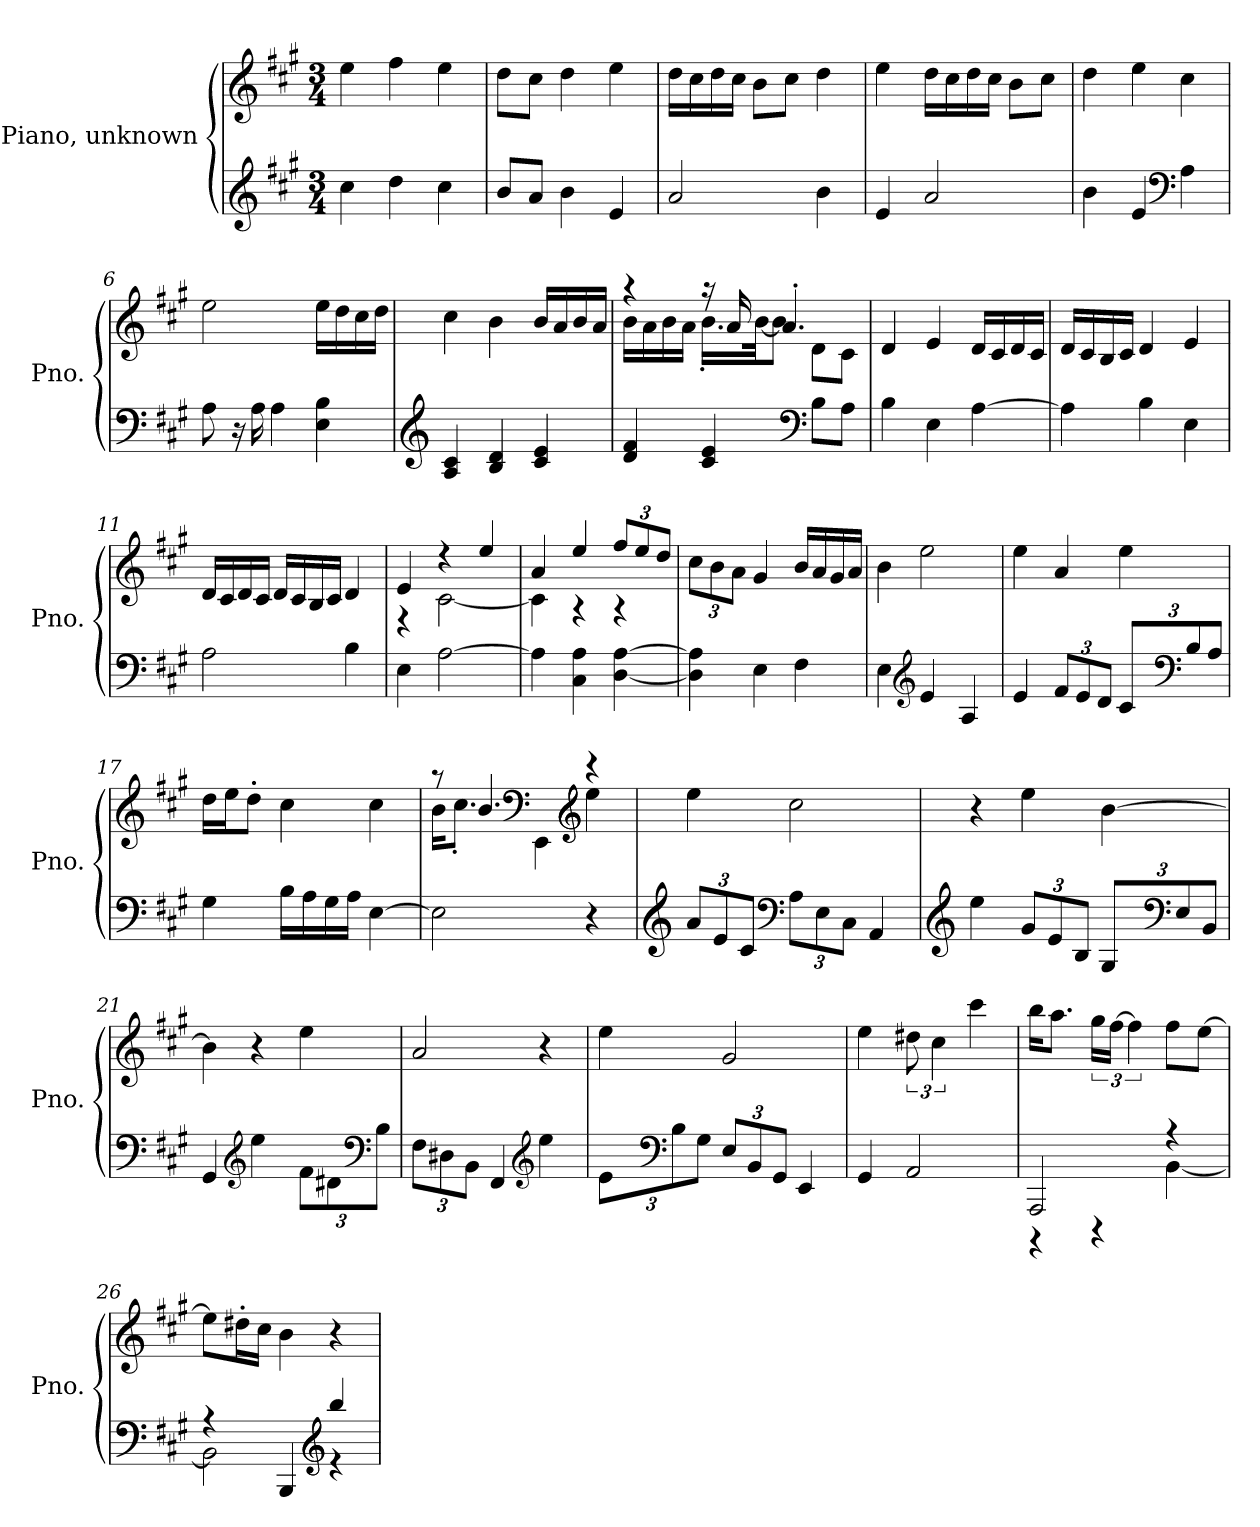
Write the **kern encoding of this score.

**kern	**kern
*part1	*part1
*staff2	*staff1
*I"Piano, unknown	*
*I'Pno.	*
*clefG2	*clefG2
*k[f#c#g#]	*k[f#c#g#]
*M3/4	*M3/4
*MM139	*MM139
=1	=1
4cc#\	4ee\
4dd\	4ff#\
4cc#\	4ee\
=2	=2
8b/L	8dd\L
8a/J	8cc#\J
4b\	4dd\
4e/	4ee\
=3	=3
2a/	16dd\LL
.	16cc#\
.	16dd\
.	16cc#\JJ
.	8b\L
.	8cc#\J
4b\	4dd\
=4	=4
4e/	4ee\
2a/	16dd\LL
.	16cc#\
.	16dd\
.	16cc#\JJ
.	8b\L
.	8cc#\J
=5	=5
4b\	4dd\
4e/	4ee\
*clefF4	*
4A\	4cc#\
=6	=6
8A\	2ee\
16r	.
16A\	.
4A\	.
4E\ 4B\	16ee\LL
.	16dd\
.	16cc#\
.	16dd\JJ
!!LO:LB:g=z
=7	=7
*clefG2	*
4A/ 4c#/	4cc#\
4B/ 4d/	4b\
4c#/ 4e/	16b/LL
.	16a/
.	16b/
.	16a/JJ
=8	=8
*	*^
4d/ 4f#/	4r	16b\LL
.	.	16a\
.	.	16b\
.	.	16a\JJ
4c#/ 4e/	16r	16.b'\LL
.	16a/	.
.	.	[32b\JK
.	4.a'/	8b\J]
*clefF4	*	*
8B\L	.	8d\L
8A\J	.	8c#\J
*	*v	*v
=9	=9
4B\	4d/
4E\	4e/
[4A\	16d/LL
.	16c#/
.	16d/
.	16c#/JJ
=10	=10
4A\]	16d/LL
.	16c#/
.	16B/
.	16c#/JJ
4B\	4d/
4E\	4e/
!!LO:LB:g=z
=11	=11
2A\	16d/LL
.	16c#/
.	16d/
.	16c#/JJ
.	16d/LL
.	16c#/
.	16B/
.	16c#/JJ
4B\	4d/
=12	=12
*	*^
4E\	4e/	4r
[2A\	4r	[2c#\
.	4ee/	.
=13	=13	=13
4A\]	4a/	4c#\]
4C#\ 4A\	4ee/	4r
*	*Xbrackettup	*
[4D\ [4A\	12ff#/L	4r
.	12ee/	.
.	12dd/J	.
*	*v	*v
=14	=14
4D\] 4A\]	12cc#\L
.	12b\
.	12a\J
4E\	4g#/
4F#\	16b/LL
.	16a/
.	16g#/
.	16a/JJ
=15	=15
4E\	4b\
*clefG2	*
4e/	2ee\
4A/	.
=16	=16
4e/	4ee\
*Xbrackettup	*
12f#/L	4a/
12e/	.
12d/J	.
12c#/L	4ee\
*clefF4	*
12B/	.
12A/J	.
!!LO:LB:g=z
=17	=17
4G#\	16dd\LL
.	16ee\J
.	8dd'\J
16B\LL	4cc#\
16A\	.
16G#\	.
16A\JJ	.
[4E\	4cc#\
=18	=18
*	*^
2E\]	8r	16b\KL
.	.	8.cc#'\J
.	4.b/	.
*	*clefF4	*
.	.	4EE\
*	*clefG2	*
4r	4r	4ee\
*	*v	*v
=19	=19
*clefG2	*
12a/L	4ee\
12e/	.
12c#/J	.
*clefF4	*
12A\L	2cc#\
12E\	.
12C#\J	.
4AA/	.
=20	=20
*clefG2	*
4ee\	4r
12g#/L	4ee\
12e/	.
12B/J	.
12G#/L	[4b\
*clefF4	*
12E/	.
12BB/J	.
!!LO:LB:g=z
=21	=21
4GG#/	4b\]
*clefG2	*
4ee\	4r
12f#\L	4ee\
12d#X\	.
*clefF4	*
12B\J	.
=22	=22
12F#\L	2a/
12D#X\	.
12BB\J	.
4FF#/	.
*clefG2	*
4ee\	4r
=23	=23
12e\L	4ee\
*clefF4	*
12B\	.
12G#\J	.
12E/L	2g#/
12BB/	.
12GG#/J	.
4EE/	.
=24	=24
4GG#/	4ee\
*	*brackettup
2AA/	12dd#X\
.	6cc#\
.	4ccc#\
=25	=25
*^	*
2AAA/	4r	16bb\KL
.	.	8.aa\J
.	4r	24gg#\LL
.	.	[24ff#\JJ
.	.	6ff#\]
4r	[4BB\	8ff#\L
.	.	[8ee\J
!!LO:LB:g=z
=26	=26	=26
4r	2BB\]	8ee\L]
.	.	16dd#X'\L
.	.	16cc#\JJ
4BBB/	.	4b\
*clefG2	*	*
4bb/	4r	4r
*v	*v	*
=	=
*-	*-
